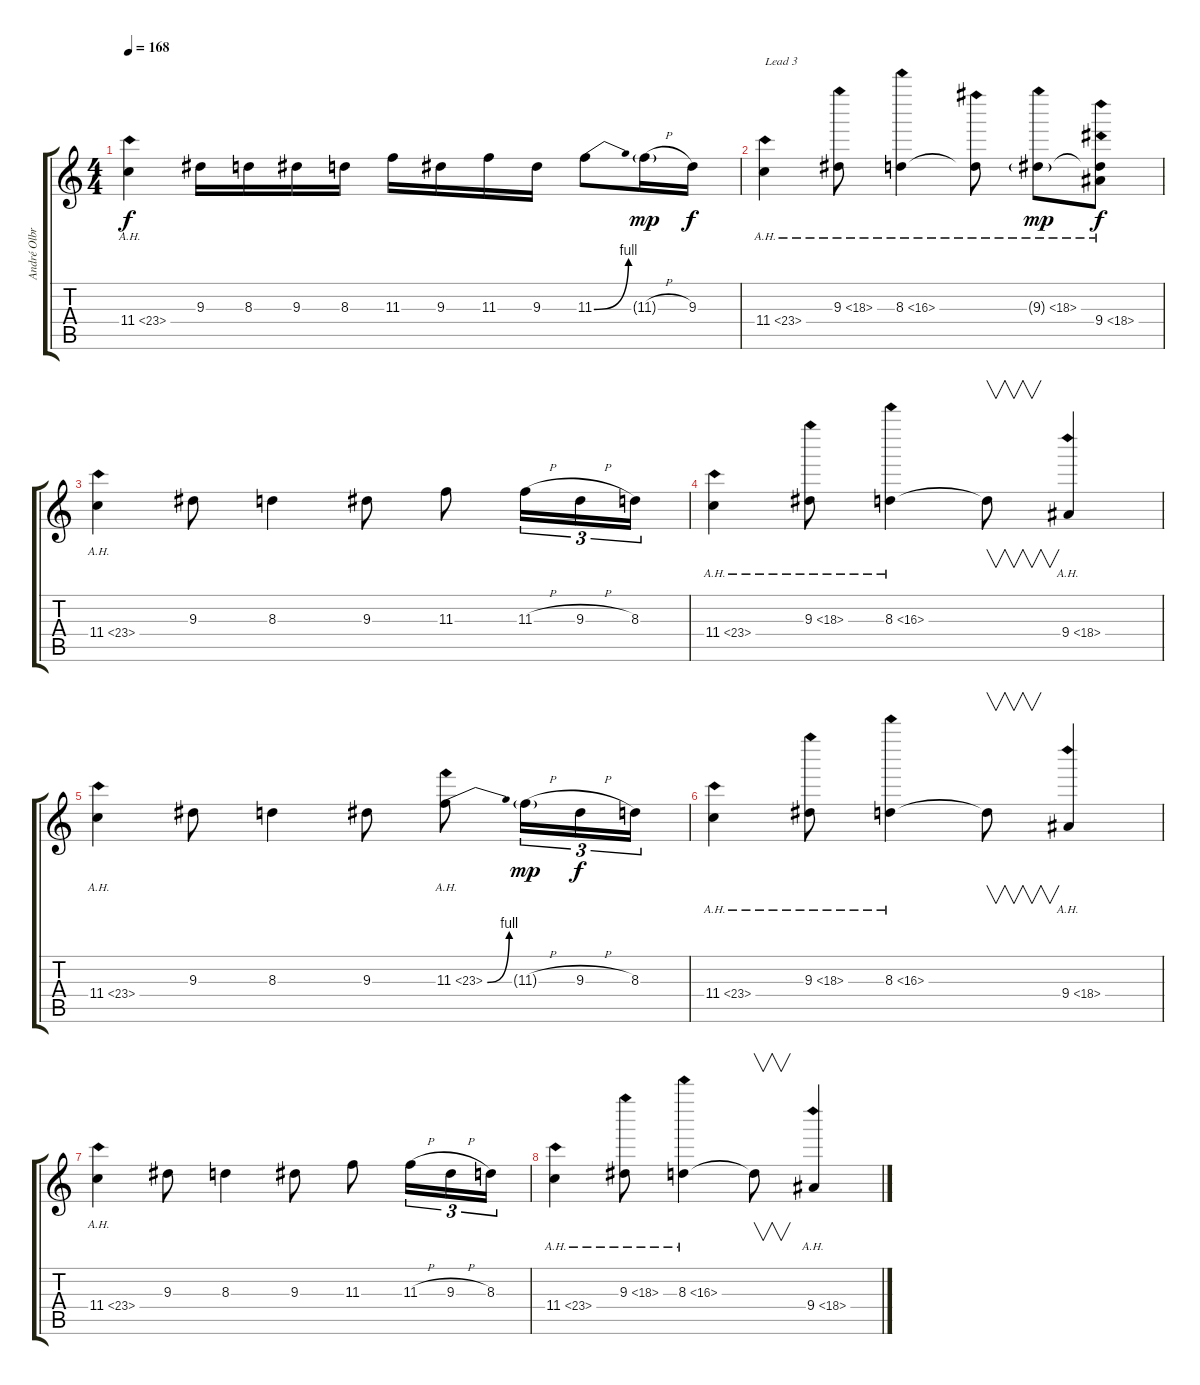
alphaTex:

\track ("André Olbrich" "André Olbr") {instrument distortionguitar}
\staff {score tabs}
\tuning (Eb4 Bb3 Gb3 Db3 Ab2 Eb2) {hide}
\ts (4 4)
\tempo 168
\clef g2
\ks c
11.4{ah 12}.4{dy f} 9.3.16 8.3.16 9.3.16 8.3.16 11.3.16 9.3.16 11.3.16 9.3.16 11.3{be (bend 0 0 60 4)}.8 11.3{h g}.16{dy mp} 9.3.16{dy f} |
11.4{ah 12}.4{txt "Lead 3"} 9.3{ah 9}.8 8.3{ah 8}.4 8.3{ah 9 t}.8 9.3{ah 9 g}.8{dy mp} (9.3{ah 12 t} 9.4{ah 9}).8{dy f} |
11.4{ah 12}.4 9.3.8 8.3.4 9.3.8 11.3.8 11.3{h}.16{tu (3 2)} 9.3{h}.16{tu (3 2)} 8.3.16{tu (3 2)} |
11.4{ah 12}.4 9.3{ah 9}.8 8.3{ah 8}.4 8.3{t}.8{v} 9.4{ah 9}.4 |
11.4{ah 12}.4 9.3.8 8.3.4 9.3.8 11.3{be (bend 0 0 60 4) ah 12}.8 11.3{h g}.16{tu (3 2) dy mp} 9.3{h}.16{tu (3 2) dy f} 8.3.16{tu (3 2)} |
11.4{ah 12}.4 9.3{ah 9}.8 8.3{ah 8}.4 8.3{t}.8{v} 9.4{ah 9}.4 |
11.4{ah 12}.4 9.3.8 8.3.4 9.3.8 11.3.8 11.3{h}.16{tu (3 2)} 9.3{h}.16{tu (3 2)} 8.3.16{tu (3 2)} |
11.4{ah 12}.4 9.3{ah 9}.8 8.3{ah 8}.4 8.3{t}.8{v} 9.4{ah 9}.4
